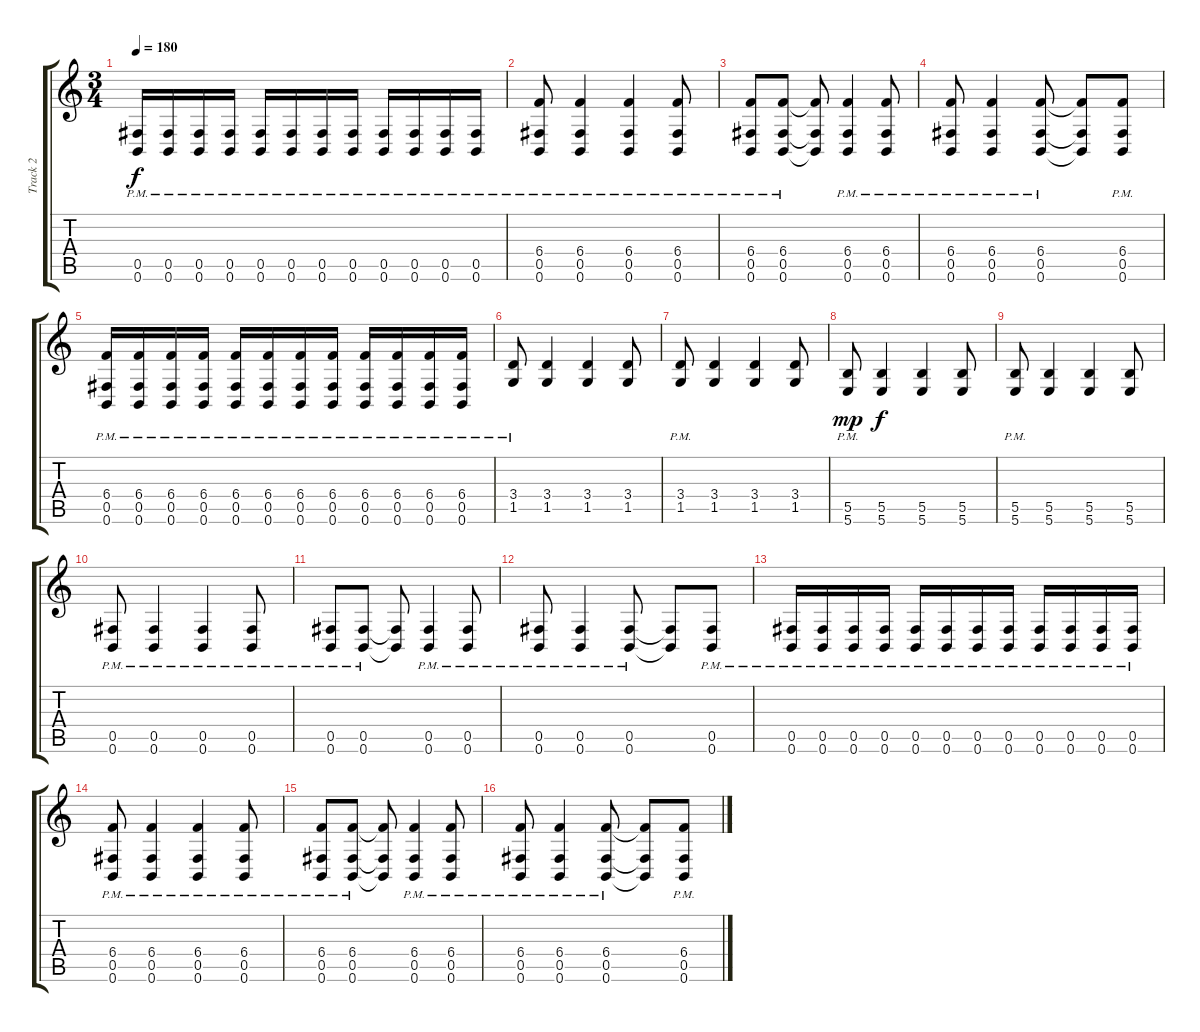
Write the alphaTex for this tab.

\track ("Track 2" "Track 2") {instrument overdrivenguitar}
\staff {score tabs}
\tuning (Db4 Ab3 E3 B2 Gb2 B1) {hide}
\ts (3 4)
\tempo 180
\clef g2
\ks c
(0.5{pm} 0.6{pm}).16{dy f} (0.5{pm} 0.6{pm}).16 (0.5{pm} 0.6{pm}).16 (0.5{pm} 0.6{pm}).16 (0.5{pm} 0.6{pm}).16 (0.5{pm} 0.6{pm}).16 (0.5{pm} 0.6{pm}).16 (0.5{pm} 0.6{pm}).16 (0.5{pm} 0.6{pm}).16 (0.5{pm} 0.6{pm}).16 (0.5{pm} 0.6{pm}).16 (0.5{pm} 0.6{pm}).16 |
(6.4{pm} 0.5{pm} 0.6{pm}).8 (6.4{pm} 0.5{pm} 0.6{pm}).4 (6.4{pm} 0.5{pm} 0.6{pm}).4 (6.4{pm} 0.5{pm} 0.6{pm}).8 |
(6.4{pm} 0.5{pm} 0.6{pm}).8 (6.4{pm} 0.5{pm} 0.6{pm}).8 (6.4{t} 0.5{t} 0.6{t}).8 (6.4{pm} 0.5{pm} 0.6{pm}).4 (6.4{pm} 0.5{pm} 0.6{pm}).8 |
(6.4{pm} 0.5{pm} 0.6{pm}).8 (6.4{pm} 0.5{pm} 0.6{pm}).4 (6.4{pm} 0.5{pm} 0.6{pm}).8 (6.4{t} 0.5{t} 0.6{t}).8 (6.4{pm} 0.5{pm} 0.6{pm}).8 |
(6.4{pm} 0.5{pm} 0.6{pm}).16 (6.4{pm} 0.5{pm} 0.6{pm}).16 (6.4{pm} 0.5{pm} 0.6{pm}).16 (6.4{pm} 0.5{pm} 0.6{pm}).16 (6.4{pm} 0.5{pm} 0.6{pm}).16 (6.4{pm} 0.5{pm} 0.6{pm}).16 (6.4{pm} 0.5{pm} 0.6{pm}).16 (6.4{pm} 0.5{pm} 0.6{pm}).16 (6.4{pm} 0.5{pm} 0.6{pm}).16 (6.4{pm} 0.5{pm} 0.6{pm}).16 (6.4{pm} 0.5{pm} 0.6{pm}).16 (6.4{pm} 0.5{pm} 0.6{pm}).16 |
(3.4{pm} 1.5{pm}).8 (3.4 1.5).4 (3.4 1.5).4 (3.4 1.5).8 |
(3.4{pm} 1.5{pm}).8 (3.4 1.5).4 (3.4 1.5).4 (3.4 1.5).8 |
(5.5{pm} 5.6{pm}).8{dy mp} (5.5 5.6).4{dy f} (5.5 5.6).4 (5.5 5.6).8 |
(5.5{pm} 5.6{pm}).8 (5.5 5.6).4 (5.5 5.6).4 (5.5 5.6).8 |
(0.5{pm} 0.6{pm}).8 (0.5{pm} 0.6{pm}).4 (0.5{pm} 0.6{pm}).4 (0.5{pm} 0.6{pm}).8 |
(0.5{pm} 0.6{pm}).8 (0.5{pm} 0.6{pm}).8 (0.5{t} 0.6{t}).8 (0.5{pm} 0.6{pm}).4 (0.5{pm} 0.6{pm}).8 |
(0.5{pm} 0.6{pm}).8 (0.5{pm} 0.6{pm}).4 (0.5{pm} 0.6{pm}).8 (0.5{t} 0.6{t}).8 (0.5{pm} 0.6{pm}).8 |
(0.5{pm} 0.6{pm}).16 (0.5{pm} 0.6{pm}).16 (0.5{pm} 0.6{pm}).16 (0.5{pm} 0.6{pm}).16 (0.5{pm} 0.6{pm}).16 (0.5{pm} 0.6{pm}).16 (0.5{pm} 0.6{pm}).16 (0.5{pm} 0.6{pm}).16 (0.5{pm} 0.6{pm}).16 (0.5{pm} 0.6{pm}).16 (0.5{pm} 0.6{pm}).16 (0.5{pm} 0.6{pm}).16 |
(6.4{pm} 0.5{pm} 0.6{pm}).8 (6.4{pm} 0.5{pm} 0.6{pm}).4 (6.4{pm} 0.5{pm} 0.6{pm}).4 (6.4{pm} 0.5{pm} 0.6{pm}).8 |
(6.4{pm} 0.5{pm} 0.6{pm}).8 (6.4{pm} 0.5{pm} 0.6{pm}).8 (6.4{t} 0.5{t} 0.6{t}).8 (6.4{pm} 0.5{pm} 0.6{pm}).4 (6.4{pm} 0.5{pm} 0.6{pm}).8 |
(6.4{pm} 0.5{pm} 0.6{pm}).8 (6.4{pm} 0.5{pm} 0.6{pm}).4 (6.4{pm} 0.5{pm} 0.6{pm}).8 (6.4{t} 0.5{t} 0.6{t}).8 (6.4{pm} 0.5{pm} 0.6{pm}).8
